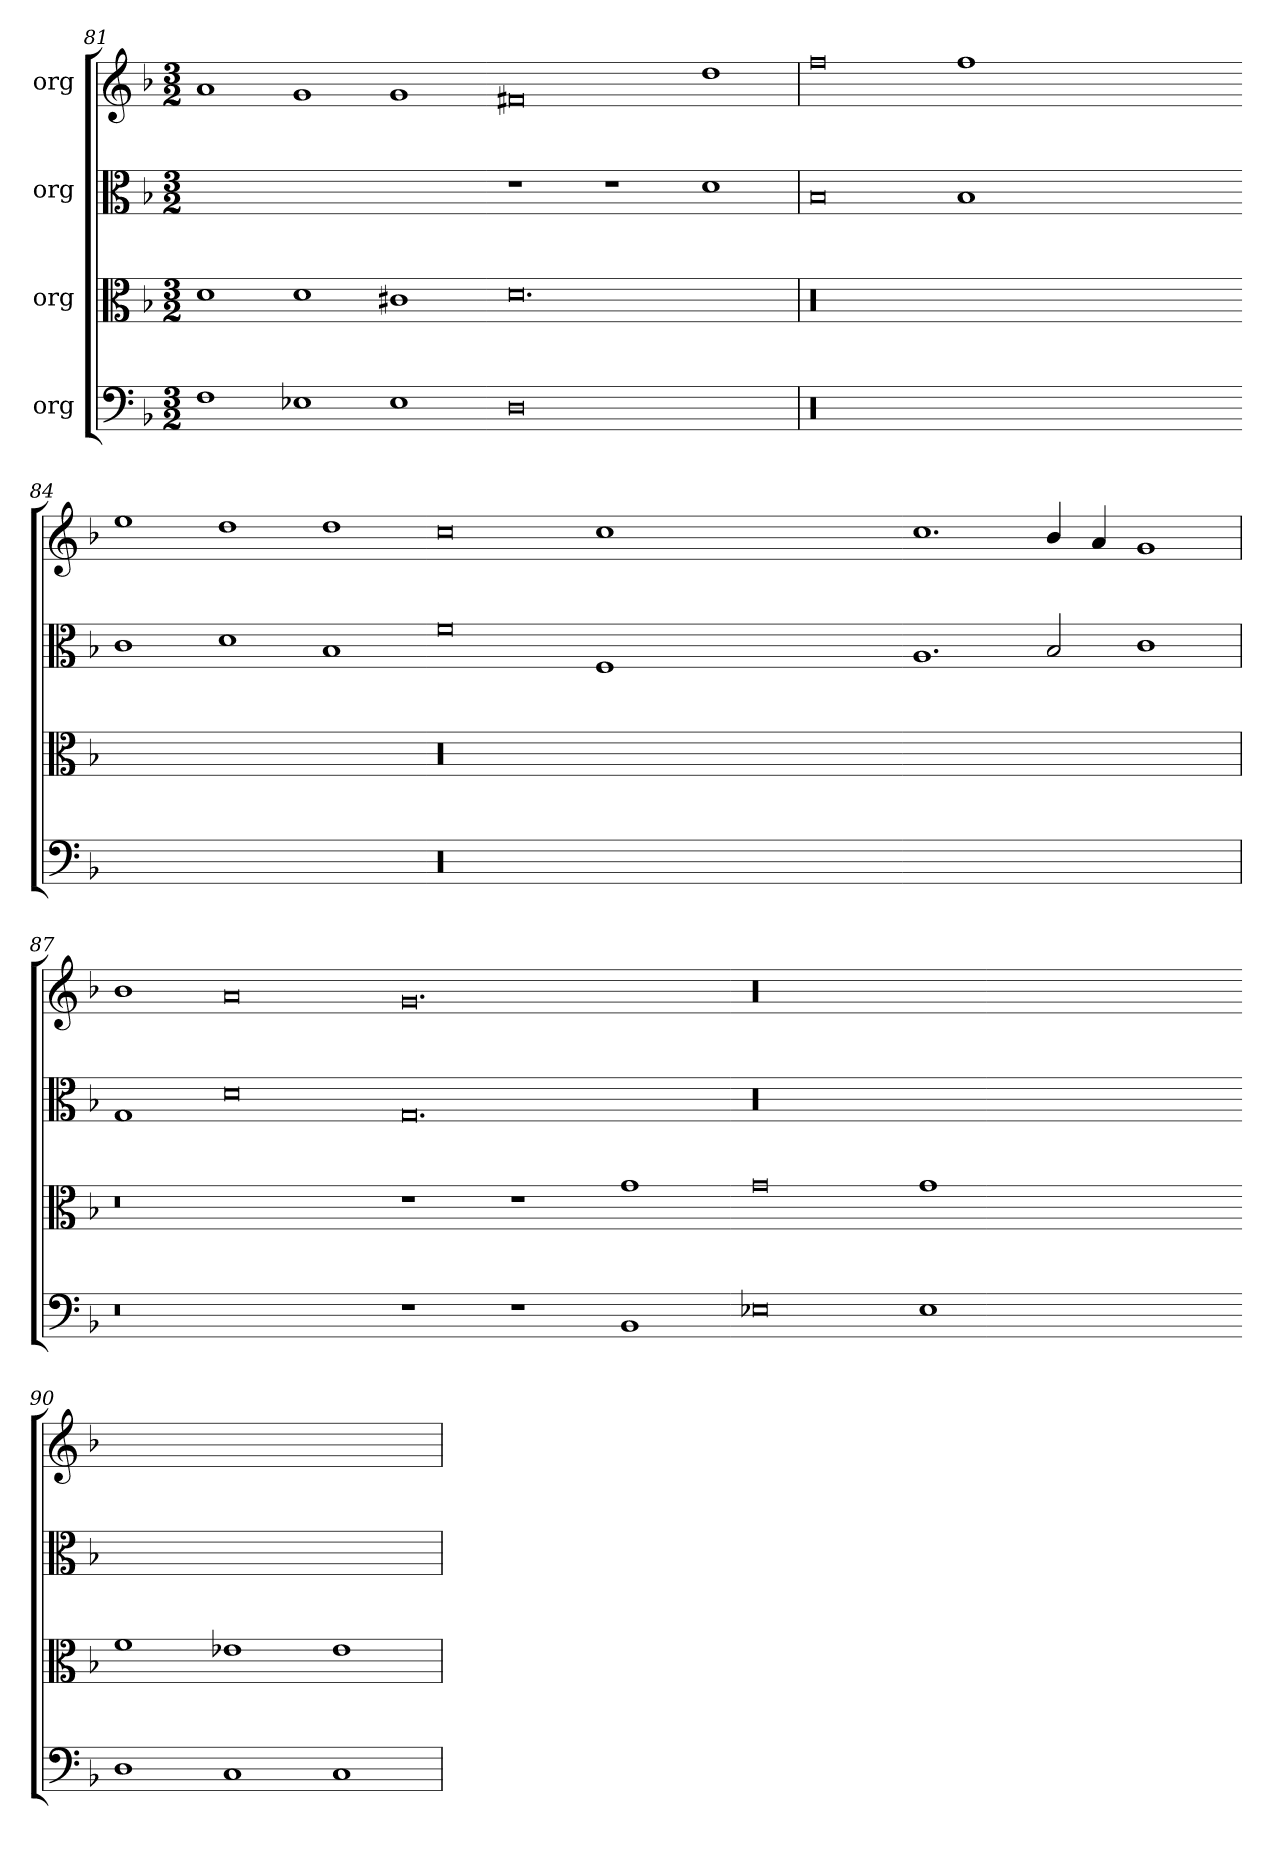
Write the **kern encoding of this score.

**kern	**kern	**kern	**kern
*part4	*part3	*part2	*part1
*staff4	*staff3	*staff2	*staff1
*I"org	*I"org	*I"org	*I"org
*clefF4	*clefC3	*clefC3	*clefG2
*k[b-]	*k[b-]	*k[b-]	*k[b-]
*F:	*F:	*F:	*F:
*M3/2	*M3/2	*M3/2	*M3/2
=81	=81	=81	=81
1F	1d	0.ryy	1a
1E-X	1d	.	1g
1E-	1c#X	.	1g
=82-	=82-	=82-	=82-
!LO:N:vis=0	!	!	!
0.D	0.d	1r	0f#X
.	.	1r	.
.	.	1d	1dd
=83	=83	=83	=83
00.r	00.r	0B-	0ff
.	.	1B-	1ff
.	.	0.ryy	0.ryy
=84-	=84-	=84-	=84-
0.ryy	0.ryy	1c	1ee
.	.	1d	1dd
.	.	1B-	1dd
=85-	=85-	=85-	=85-
00.r	00.r	0f	0cc
.	.	1F	1cc
.	.	0.ryy	0.ryy
=86-	=86-	=86-	=86-
0.ryy	0.ryy	1.A	1.cc
.	.	2B-/	4b-/
.	.	.	4a/
.	.	1c	1g
=87	=87	=87	=87
0.r	0.r	1G	1b-
.	.	0d	0a
=88-	=88-	=88-	=88-
1r	1r	0.G	0.g
1r	1r	.	.
1BB-	1g	.	.
=89-	=89-	=89-	=89-
0E-X	0g	00.r	00.r
1E-	1g	.	.
0.ryy	0.ryy	.	.
=90-	=90-	=90-	=90-
1D	1f	0.ryy	0.ryy
1C	1e-X	.	.
1C	1e-	.	.
=	=	=	=
*-	*-	*-	*-
